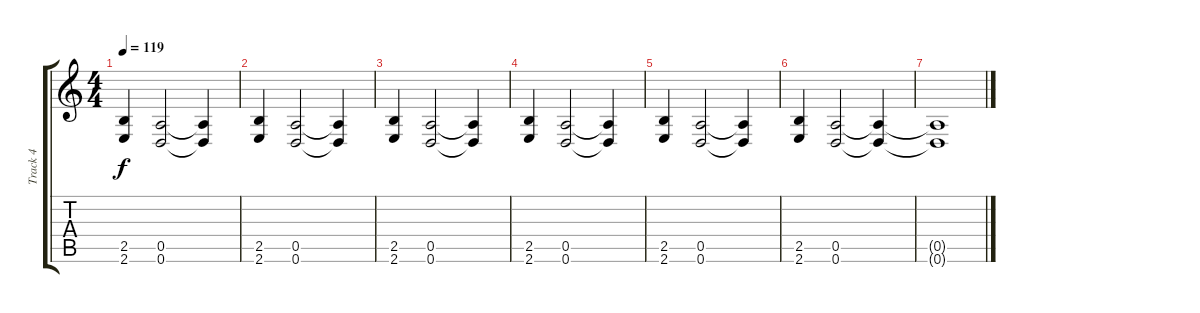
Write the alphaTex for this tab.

\track ("Track 4" "Track 4") {instrument distortionguitar}
\staff {score tabs}
\tuning (E4 B3 G3 D3 A2 D2) {hide}
\ts (4 4)
\tempo 119
\clef g2
\ks c
(2.5 2.6).4{dy f} (0.5 0.6).2 (0.5{t} 0.6{t}).4 |
(2.5 2.6).4 (0.5 0.6).2 (0.5{t} 0.6{t}).4 |
(2.5 2.6).4 (0.5 0.6).2 (0.5{t} 0.6{t}).4 |
(2.5 2.6).4 (0.5 0.6).2 (0.5{t} 0.6{t}).4 |
(2.5 2.6).4 (0.5 0.6).2 (0.5{t} 0.6{t}).4 |
(2.5 2.6).4 (0.5 0.6).2 (0.5{t} 0.6{t}).4 |
(0.5{t} 0.6{t}).1
